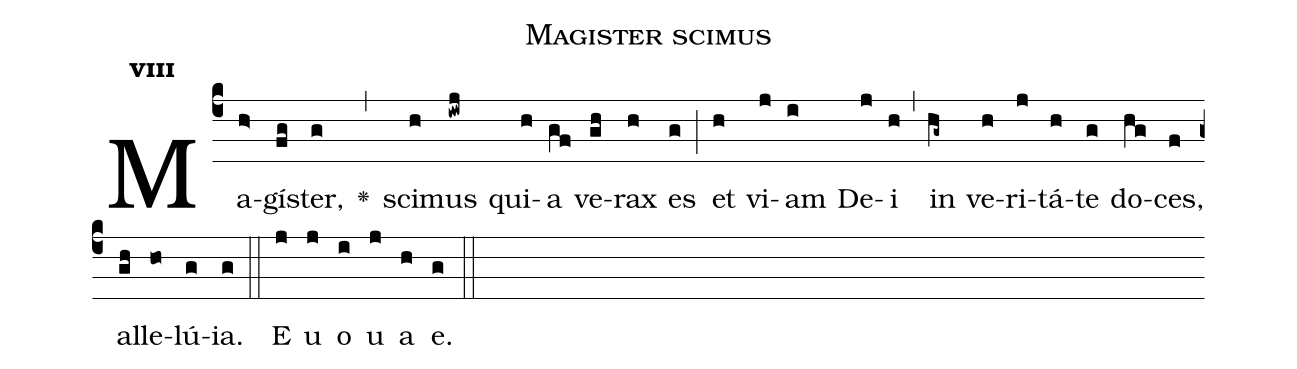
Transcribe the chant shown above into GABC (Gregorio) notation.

name:Magister scimus;
office-part:Antiphona;
mode:8;
%%
initial-style: 1;
name: Magister scimus;
book: Antiphonae & Responsoria/Tomus IV, p. 85;
occasion: Dominica XXIX per Annum;
office-part: Laudes Ant Ba;
annotation: 8g;
centering-scheme: english;
font: OFLSortsMillGoudy;
height: 11;
width: 4.5;
%%
(c4)Ma(h>)gí(fg)ster,(g) <v>\greheightstar</v>(,) sci(h)mus(iwj) qui(h)a(gf) ve(gh)rax(h) es(g) (;) et(h) vi(j)am(i) De(j)i(h) (,) in(hg~) ve(h)ri(j)tá(h)te(g) do(hg)ces,(f) al(gh)le(ho)lú(g)ia.(g) (::) E(j) u(j) o(i) u(j) a(h) e.(g) (::)
